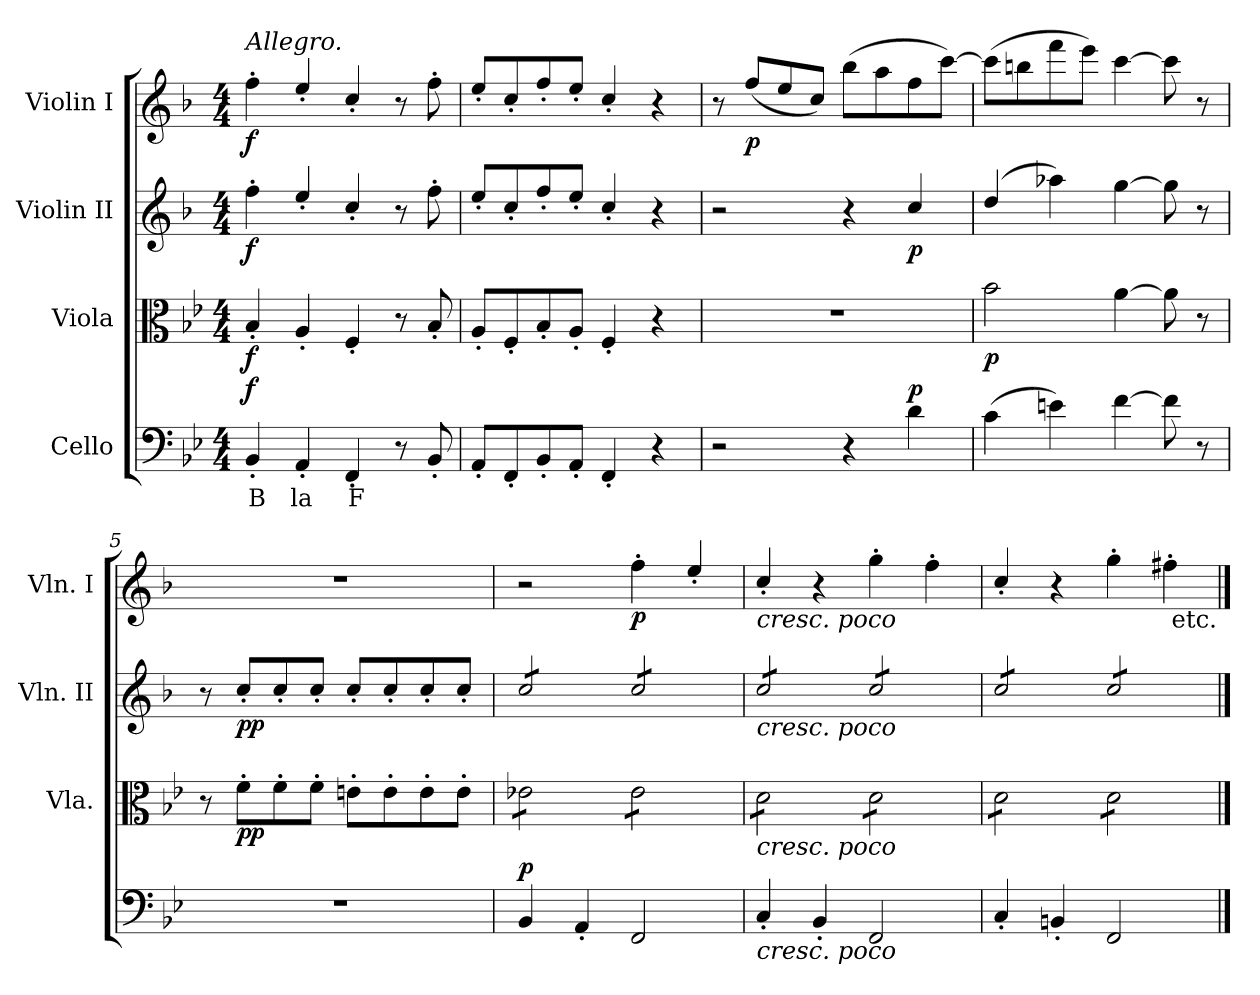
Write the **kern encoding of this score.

**kern	**text	**dynam	**kern	**dynam	**kern	**dynam	**kern	**dynam
*part4	*part4	*part4	*part3	*part3	*part2	*part2	*part1	*part1
*staff4	*staff4	*staff4	*staff3	*staff3	*staff2	*staff2	*staff1	*staff1
*I"Cello	*	*	*I"Viola	*	*I"Violin II	*	*I"Violin I	*
*	*	*	*I'Vla.	*	*I'Vln. II	*	*I'Vln. I	*
*clefF4	*	*	*clefC3	*	*clefG2	*	*clefG2	*
*	*	*	*	*	*ITrd4c7	*	*ITrd4c7	*
*k[b-e-]	*	*	*k[b-e-]	*	*k[b-e-]	*	*k[b-e-]	*
*B-:	*	*	*B-:	*	*B-:	*	*B-:	*
*M4/4	*	*	*M4/4	*	*M4/4	*	*M4/4	*
=1	=1	=1	=1	=1	=1	=1	=1	=1
!	!	!	!	!	!	!	!LO:TX:a:i:t=Allegro.	!
!	!LO:LY:b	!LO:DY:b	!	!LO:DY:b	!	!LO:DY:b	!	!LO:DY:b
4BB-'</	B	f	4B-'</	f	4b-'>\	f	4b-'>\	f
!	!LO:LY:b	!	!	!	!	!	!	!
4AA'</	la	.	4A'</	.	4a'</	.	4a'</	.
!	!LO:LY:b	!	!	!	!	!	!	!
4FF'</	F	.	4F'</	.	4f'</	.	4f'</	.
8r	.	.	8r	.	8r	.	8r	.
8BB-'</	.	.	8B-'</	.	8b-'>\	.	8b-'>\	.
=2	=2	=2	=2	=2	=2	=2	=2	=2
8AA'</L	.	.	8A'</L	.	8a'</L	.	8a'</L	.
8FF'</	.	.	8F'</	.	8f'</	.	8f'</	.
8BB-'</	.	.	8B-'</	.	8b-'</	.	8b-'</	.
8AA'</J	.	.	8A'</J	.	8a'</J	.	8a'</J	.
4FF'</	.	.	4F'</	.	4f'</	.	4f'</	.
4r	.	.	4r	.	4r	.	4r	.
!!LO:LB:g=z
=3	=3	=3	=3	=3	=3	=3	=3	=3
2r	.	.	1r	.	2r	.	8r	.
!	!	!	!	!	!	!	!	!LO:DY:b
.	.	.	.	.	.	.	(<8b-/L	p
.	.	.	.	.	.	.	8a/	.
.	.	.	.	.	.	.	8f/J)	.
4r	.	.	.	.	4r	.	(>8ee-\L	.
.	.	.	.	.	.	.	8dd\	.
!	!	!LO:DY:b	!	!	!	!LO:DY:b	!	!
4d\	.	p	.	.	4f/	p	8b-\	.
.	.	.	.	.	.	.	[8ff\J)	.
=4	=4	=4	=4	=4	=4	=4	=4	=4
!	!	!	!	!LO:DY:b	!	!	!	!
(>4c\	.	.	2b-\	p	(4g/	.	(>8ff\L]	.
.	.	.	.	.	.	.	8een\	.
4en\)	.	.	.	.	4dd-X\)	.	8bb-\	.
.	.	.	.	.	.	.	8aa\J)	.
[4f\	.	.	[4a\	.	[4cc\	.	[4ff\	.
8f\]	.	.	8a\]	.	8cc\]	.	8ff\]	.
8r	.	.	8r	.	8r	.	8r	.
=5	=5	=5	=5	=5	=5	=5	=5	=5
1r	.	.	8r	.	8r	.	1r	.
!	!	!	!	!LO:DY:b	!	!LO:DY:b	!	!
.	.	.	8f'>\L	pp	8f'</L	pp	.	.
.	.	.	8f'>\	.	8f'</	.	.	.
.	.	.	8f'>\J	.	8f'</J	.	.	.
.	.	.	8en'>\L	.	8f'</L	.	.	.
.	.	.	8e'>\	.	8f'</	.	.	.
.	.	.	8e'>\	.	8f'</	.	.	.
.	.	.	8e'>\J	.	8f'</J	.	.	.
!!LO:PB:g=z
=6	=6	=6	=6	=6	=6	=6	=6	=6
!	!	!LO:DY:b	!	!	!	!	!	!
*	*	*	*tremolo	*	*	*	*	*
*	*	*	*	*	*tremolo	*	*	*
4BB-/	.	p	8e-X\L	.	8f/L	.	2r	.
.	.	.	8e-X\	.	8f/	.	.	.
4AA'</	.	.	8e-X\	.	8f/	.	.	.
.	.	.	8e-X\J	.	8f/J	.	.	.
!	!	!	!	!	!	!	!	!LO:DY:b
2FF/	.	.	8e-\L	.	8f/L	.	4b-'>\	p
.	.	.	8e-\	.	8f/	.	.	.
.	.	.	8e-\	.	8f/	.	4a'</	.
.	.	.	8e-\J	.	8f/J	.	.	.
=7	=7	=7	=7	=7	=7	=7	=7	=7
!	!	!	!	!	!	!	!LO:TX:b:i:t=cresc. poco	!
!	!	!	!	!	!LO:TX:b:i:t=cresc. poco	!	!	!
!	!	!	!LO:TX:b:i:t=cresc. poco	!	!	!	!	!
!LO:TX:b:i:t=cresc. poco	!	!	!	!	!	!	!	!
4C'</	.	.	8d\L	.	8f/L	.	4f'</	.
.	.	.	8d\	.	8f/	.	.	.
4BB-'</	.	.	8d\	.	8f/	.	4r	.
.	.	.	8d\J	.	8f/J	.	.	.
2FF/	.	.	8d\L	.	8f/L	.	4cc'>\	.
.	.	.	8d\	.	8f/	.	.	.
.	.	.	8d\	.	8f/	.	4b-'>\	.
.	.	.	8d\J	.	8f/J	.	.	.
=8	=8	=8	=8	=8	=8	=8	=8	=8
4C'</	.	.	8d\L	.	8f/L	.	4f'</	.
.	.	.	8d\	.	8f/	.	.	.
4BBn'</	.	.	8d\	.	8f/	.	4r	.
.	.	.	8d\J	.	8f/J	.	.	.
2FF/	.	.	8d\L	.	8f/L	.	4cc'>\	.
.	.	.	8d\	.	8f/	.	.	.
.	.	.	8d\	.	8f/	.	4bn'>\	.
.	.	.	8d\J	.	8f/J	.	.	.
*	*	*	*	*	*Xtremolo	*	*	*
*	*	*	*Xtremolo	*	*	*	*	*
!	!	!	!	!	!	!	!LO:TX:b:t=etc.	!
==	==	==	==	==	==	==	==	==
*-	*-	*-	*-	*-	*-	*-	*-	*-
